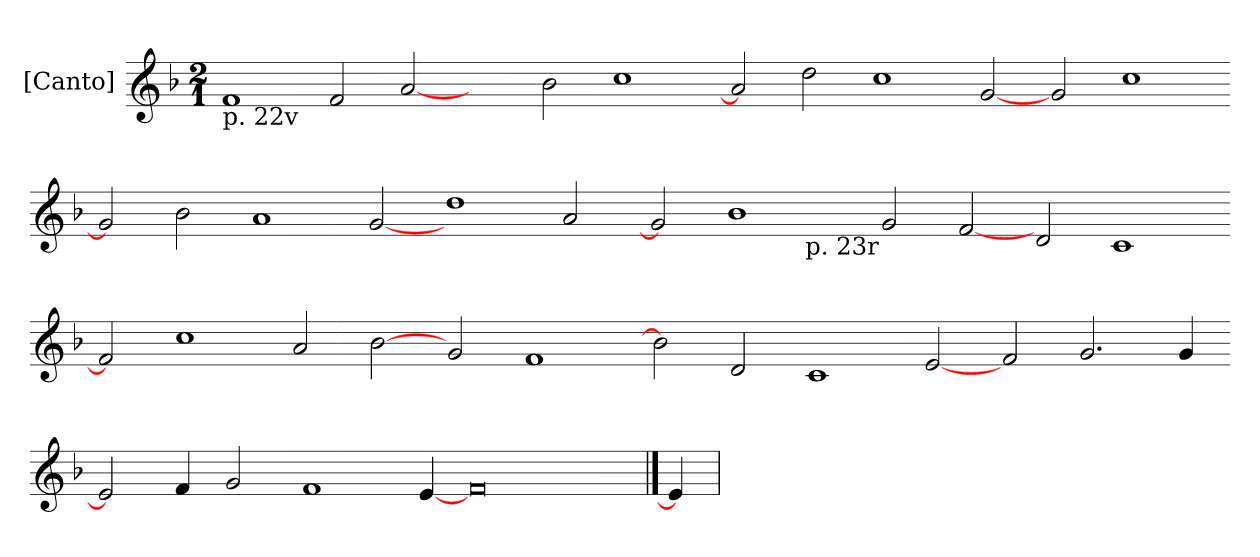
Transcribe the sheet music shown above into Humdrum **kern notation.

**kern
*part1
*staff1
*I"[Canto]
*clefG2
*k[b-]
*M2/1
=
!LO:TX:b:t=p. 22v
1f
2f
[2a
2ryy
2b-
1cc
=-
2a]
2dd
1cc
[2g
2g
1cc
=-
2g]
2b-
1a
[2g
1dd
2a
=-
*^
2g]	1ryy
1b-	.
!	!LO:TX:b:t=p. 23r
.	0.ryy
2g	.
[2f	.
2d	.
1c	.
*v	*v
=-
2f]
1cc
2a
[2b-
2g
1f
=-
2b-]
2d
1c
[2e
2f
2.g
4g
=-
2e]
4f
2g
1f
[4e
0f
==1
4e]
=
*-
